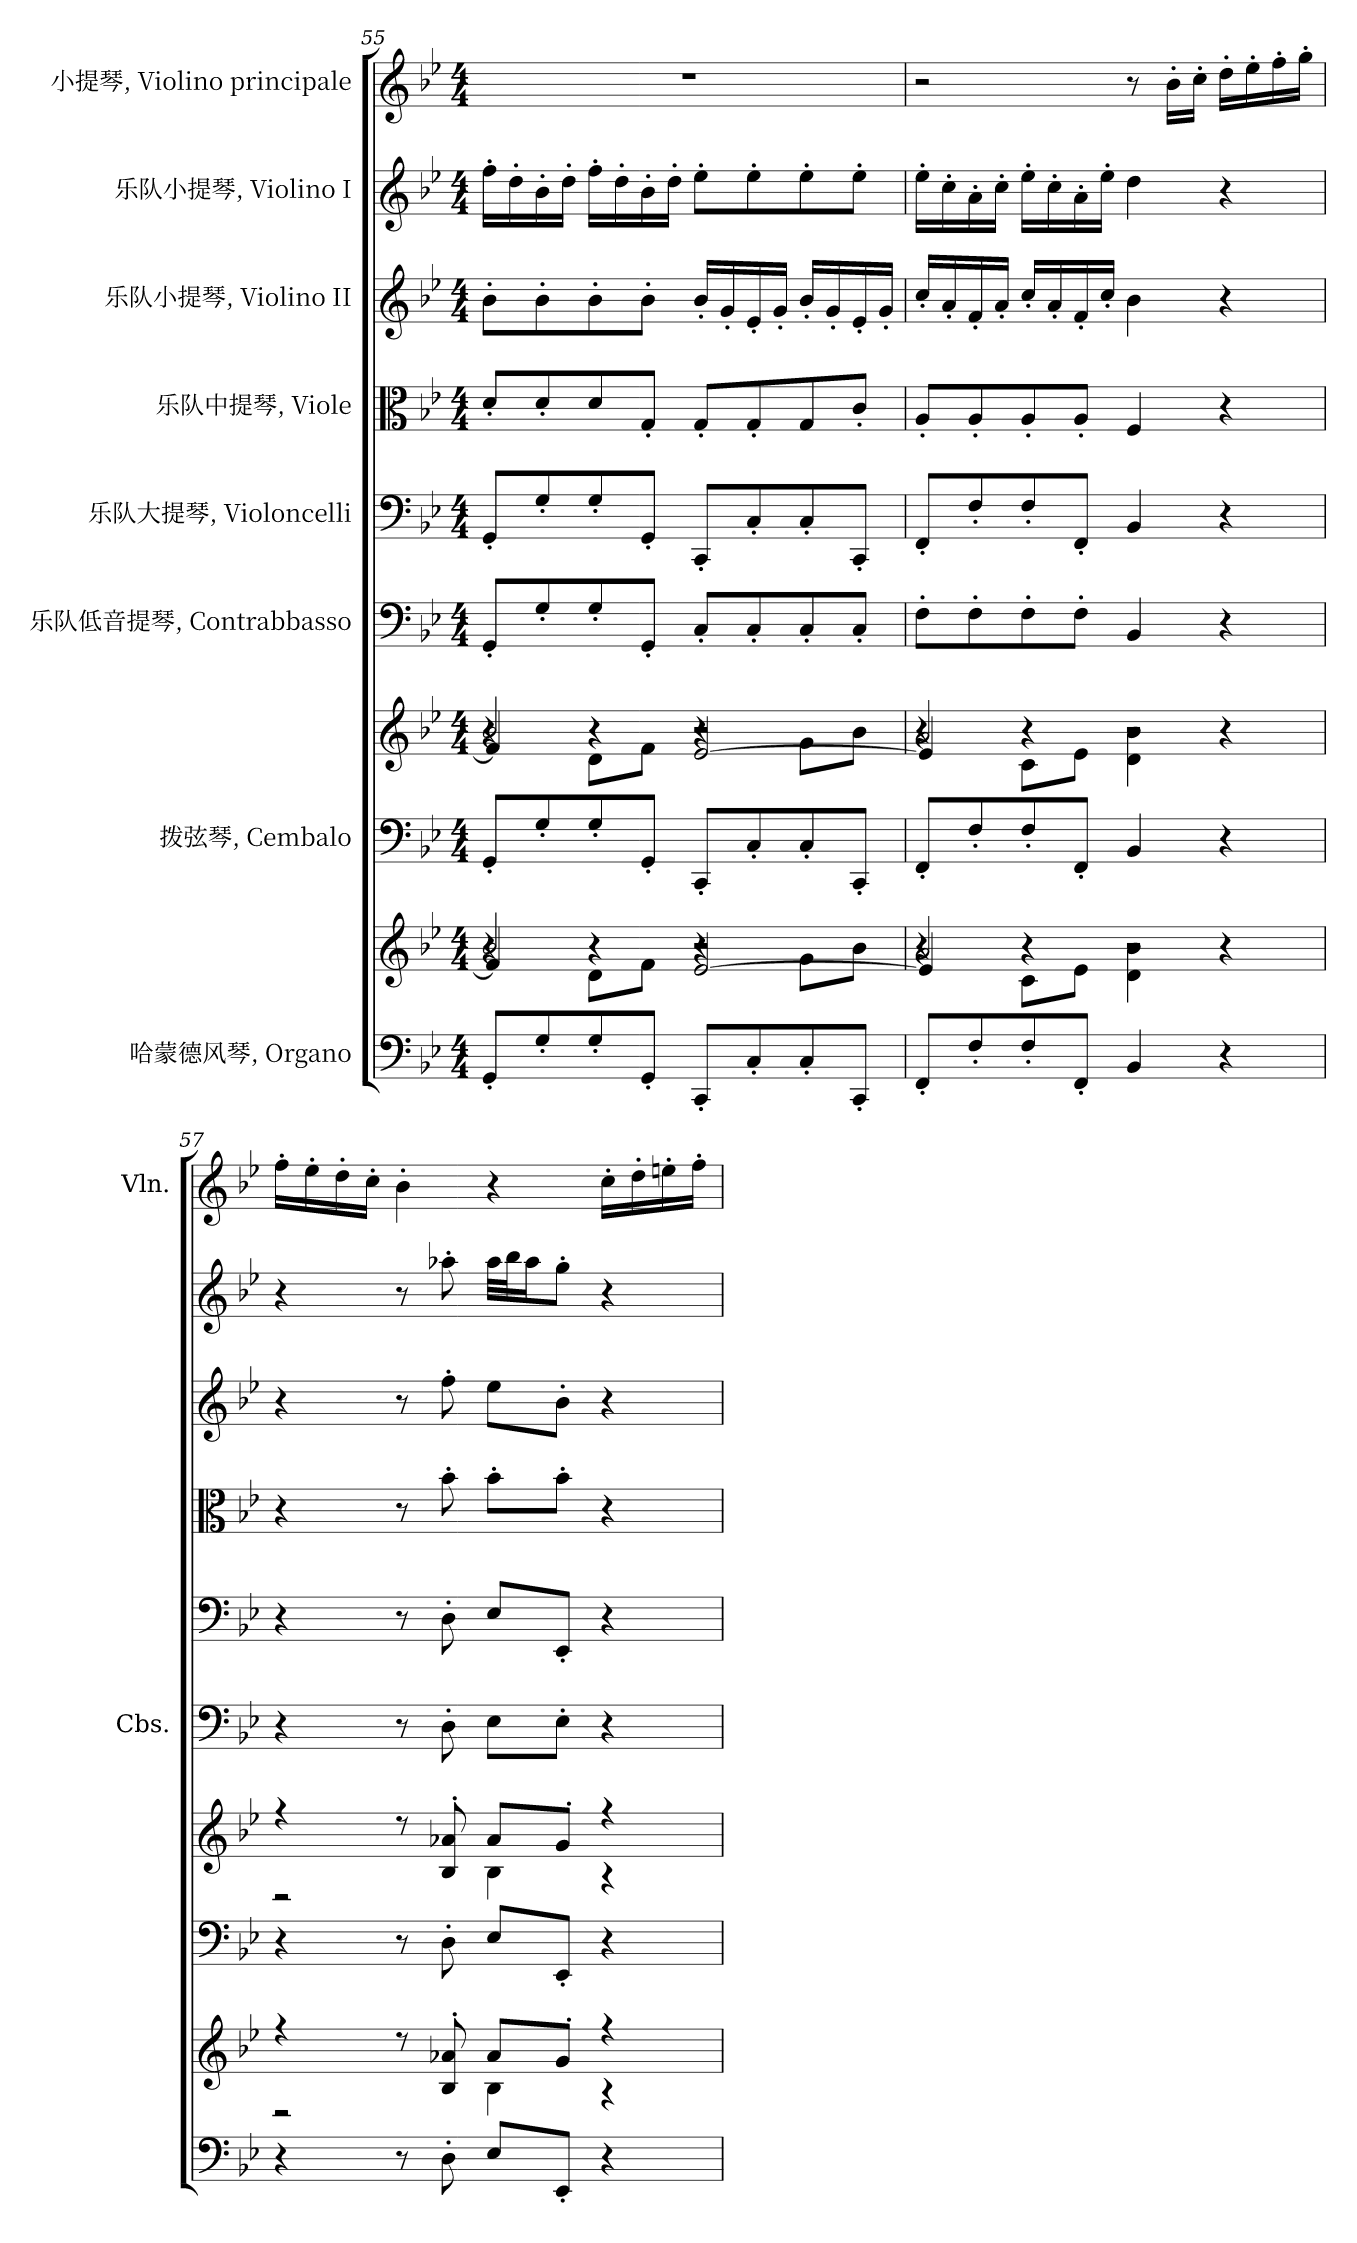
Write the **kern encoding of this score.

**kern	**kern	**kern	**kern	**kern	**kern	**kern	**kern	**kern	**kern
*part8	*part8	*part7	*part7	*part6	*part5	*part4	*part3	*part2	*part1
*staff10	*staff9	*staff8	*staff7	*staff6	*staff5	*staff4	*staff3	*staff2	*staff1
*I"哈蒙德风琴, Organo	*	*I"拨弦琴, Cembalo	*	*I"乐队低音提琴, Contrabbasso	*I"乐队大提琴, Violoncelli	*I"乐队中提琴, Viole	*I"乐队小提琴, Violino II	*I"乐队小提琴, Violino I	*I"小提琴, Violino principale
*	*	*	*	*I'Cbs.	*	*	*	*	*I'Vln.
*clefF4	*clefG2	*clefF4	*clefG2	*clefF4	*clefF4	*clefC3	*clefG2	*clefG2	*clefG2
*	*	*	*	*ITrd7c12	*	*	*	*	*
*k[b-e-]	*k[b-e-]	*k[b-e-]	*k[b-e-]	*k[b-e-]	*k[b-e-]	*k[b-e-]	*k[b-e-]	*k[b-e-]	*k[b-e-]
*M4/4	*M4/4	*M4/4	*M4/4	*M4/4	*M4/4	*M4/4	*M4/4	*M4/4	*M4/4
=55	=55	=55	=55	=55	=55	=55	=55	=55	=55
*	*^	*	*^	*	*	*	*	*	*
*	*	*^	*	*	*^	*	*	*	*	*	*
8GG'/L	2b-/	4r	4f/]	8GG'/L	2b-/	4r	4f/]	8GGG'/L	8GG'/L	8d'/L	8b-'\L	16ff'\LL	1r
.	.	.	.	.	.	.	.	.	.	.	.	16dd'\	.
8G'/	.	.	.	8G'/	.	.	.	8GG'/	8G'/	8d'/	8b-'\	16b-'\	.
.	.	.	.	.	.	.	.	.	.	.	.	16dd'\JJ	.
8G'/	.	8d\L	4r	8G'/	.	8d\L	4r	8GG'/	8G'/	8d/	8b-'\	16ff'\LL	.
.	.	.	.	.	.	.	.	.	.	.	.	16dd'\	.
8GG'/J	.	8f\J	.	8GG'/J	.	8f\J	.	8GGG'/J	8GG'/J	8G'/J	8b-'\J	16b-'\	.
.	.	.	.	.	.	.	.	.	.	.	.	16dd'\JJ	.
8CC'/L	2r	4r	[2e-/	8CC'/L	2r	4r	[2e-/	8CC'/L	8CC'/L	8G'/L	16b-'/LL	8ee-'\L	.
.	.	.	.	.	.	.	.	.	.	.	16g'/	.	.
8C'/	.	.	.	8C'/	.	.	.	8CC'/	8C'/	8G'/	16e-'/	8ee-'\	.
.	.	.	.	.	.	.	.	.	.	.	16g'/JJ	.	.
8C'/	.	8g\L	.	8C'/	.	8g\L	.	8CC'/	8C'/	8G/	16b-'/LL	8ee-'\	.
.	.	.	.	.	.	.	.	.	.	.	16g'/	.	.
8CC'/J	.	8b-\J	.	8CC'/J	.	8b-\J	.	8CC'/J	8CC'/J	8c'/J	16e-'/	8ee-'\J	.
.	.	.	.	.	.	.	.	.	.	.	16g'/JJ	.	.
!!LO:PB:g=z
=56	=56	=56	=56	=56	=56	=56	=56	=56	=56	=56	=56	=56	=56
8FF'/L	2a/	4r	4e-/]	8FF'/L	2a/	4r	4e-/]	8FF'\L	8FF'/L	8A'/L	16cc'/LL	16ee-'\LL	2r
.	.	.	.	.	.	.	.	.	.	.	16a'/	16cc'\	.
8F'/	.	.	.	8F'/	.	.	.	8FF'\	8F'/	8A'/	16f'/	16a'\	.
.	.	.	.	.	.	.	.	.	.	.	16a'/JJ	16cc'\JJ	.
8F'/	.	8c\L	4r	8F'/	.	8c\L	4r	8FF'\	8F'/	8A'/	16cc'/LL	16ee-'\LL	.
.	.	.	.	.	.	.	.	.	.	.	16a'/	16cc'\	.
8FF'/J	.	8e-\J	.	8FF'/J	.	8e-\J	.	8FF'\J	8FF'/J	8A'/J	16f'/	16a'\	.
.	.	.	.	.	.	.	.	.	.	.	16cc'/JJ	16ee-'\JJ	.
4BB-/	2r	4d\ 4b-\	2r	4BB-/	2r	4d\ 4b-\	2r	4BBB-/	4BB-/	4F/	4b-\	4dd\	8r
.	.	.	.	.	.	.	.	.	.	.	.	.	16b-'\LL
.	.	.	.	.	.	.	.	.	.	.	.	.	16cc'\JJ
4r	.	4r	.	4r	.	4r	.	4r	4r	4r	4r	4r	16dd'\LL
.	.	.	.	.	.	.	.	.	.	.	.	.	16ee-'\
.	.	.	.	.	.	.	.	.	.	.	.	.	16ff'\
.	.	.	.	.	.	.	.	.	.	.	.	.	16gg'\JJ
*	*	*v	*v	*	*	*v	*v	*	*	*	*	*	*
=57	=57	=57	=57	=57	=57	=57	=57	=57	=57	=57	=57
4r	4r	2r	4r	4r	2r	4r	4r	4r	4r	4r	16ff'\LL
.	.	.	.	.	.	.	.	.	.	.	16ee-'\
.	.	.	.	.	.	.	.	.	.	.	16dd'\
.	.	.	.	.	.	.	.	.	.	.	16cc'\JJ
8r	8r	.	8r	8r	.	8r	8r	8r	8r	8r	4b-'\
8D'\	8B-/' 8a-X/'	.	8D'\	8B-/' 8a-X/'	.	8DD'\	8D'\	8b-'\	8ff'\	8aa-X'\	.
8E-/L	8a-/L	4B-\	8E-/L	8a-/L	4B-\	8EE-\L	8E-/L	8b-'\L	8ee-\L	32aa-\LLL	4r
.	.	.	.	.	.	.	.	.	.	32bb-\J	.
.	.	.	.	.	.	.	.	.	.	16aa-\J	.
8EE-'/J	8g'/J	.	8EE-'/J	8g'/J	.	8EE-'\J	8EE-'/J	8b-'\J	8b-'\J	8gg'\J	.
4r	4r	4r	4r	4r	4r	4r	4r	4r	4r	4r	16cc'\LL
.	.	.	.	.	.	.	.	.	.	.	16dd'\
.	.	.	.	.	.	.	.	.	.	.	16een'\
.	.	.	.	.	.	.	.	.	.	.	16ff'\JJ
*	*v	*v	*	*v	*v	*	*	*	*	*	*
=	=	=	=	=	=	=	=	=	=
*-	*-	*-	*-	*-	*-	*-	*-	*-	*-
